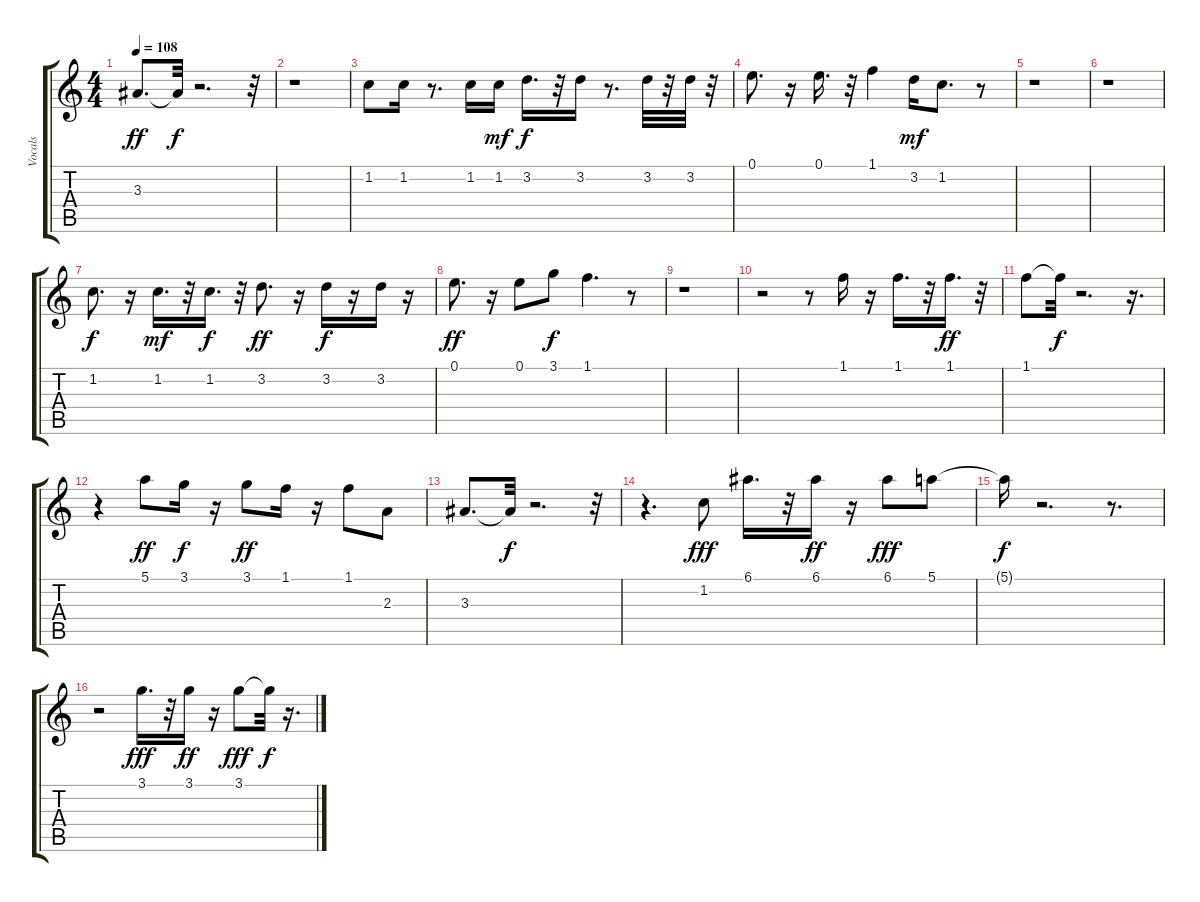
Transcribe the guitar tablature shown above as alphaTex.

\track ("Vocals" "Vocals") {instrument overdrivenguitar}
\staff {score tabs}
\tuning (E4 B3 G3 D3 A2 E2) {hide}
\ts (4 4)
\tempo 108
\clef g2
\ks c
3.3.8{d dy ff} 3.3{t}.32{dy f} r.2{d} r.32 |
r.1 |
1.2.8 1.2.16 r.8{d} 1.2.16 1.2.16{dy mf} 3.2.16{d dy f} r.32 3.2.16 r.8{d} 3.2.32 r.32 3.2.32 r.32 |
0.1.8{d} r.16 0.1.16{d} r.32 1.1.4 3.2.16{dy mf} 1.2.8{d} r.8 |
r.1 |
r.1 |
1.2.8{d dy f} r.16 1.2.16{d dy mf} r.32 1.2.16{d dy f} r.32 3.2.8{d dy ff} r.16 3.2.16{dy f} r.16 3.2.16 r.16 |
0.1.8{d dy ff} r.16 0.1.8 3.1.8{dy f} 1.1.4{d} r.8 |
r.1 |
r.2 r.8 1.1.16 r.16 1.1.16{d} r.32 1.1.16{d dy ff} r.32 |
1.1.8 1.1{t}.32{dy f} r.2{d} r.16{d} |
r.4 5.1.8{dy ff} 3.1.16{dy f} r.16 3.1.8{dy ff} 1.1.16 r.16 1.1.8 2.3.8 |
3.3.8{d} 3.3{t}.32{dy f} r.2{d} r.32 |
r.4{d} 1.2.8{dy fff} 6.1.16{d} r.32 6.1.16{dy ff} r.16 6.1.8{dy fff} 5.1.8 |
5.1{t}.16{dy f} r.2{d} r.8{d} |
r.2 3.1.16{d dy fff} r.32 3.1.16{dy ff} r.16 3.1.8{dy fff} 3.1{t}.32{dy f} r.16{d}
